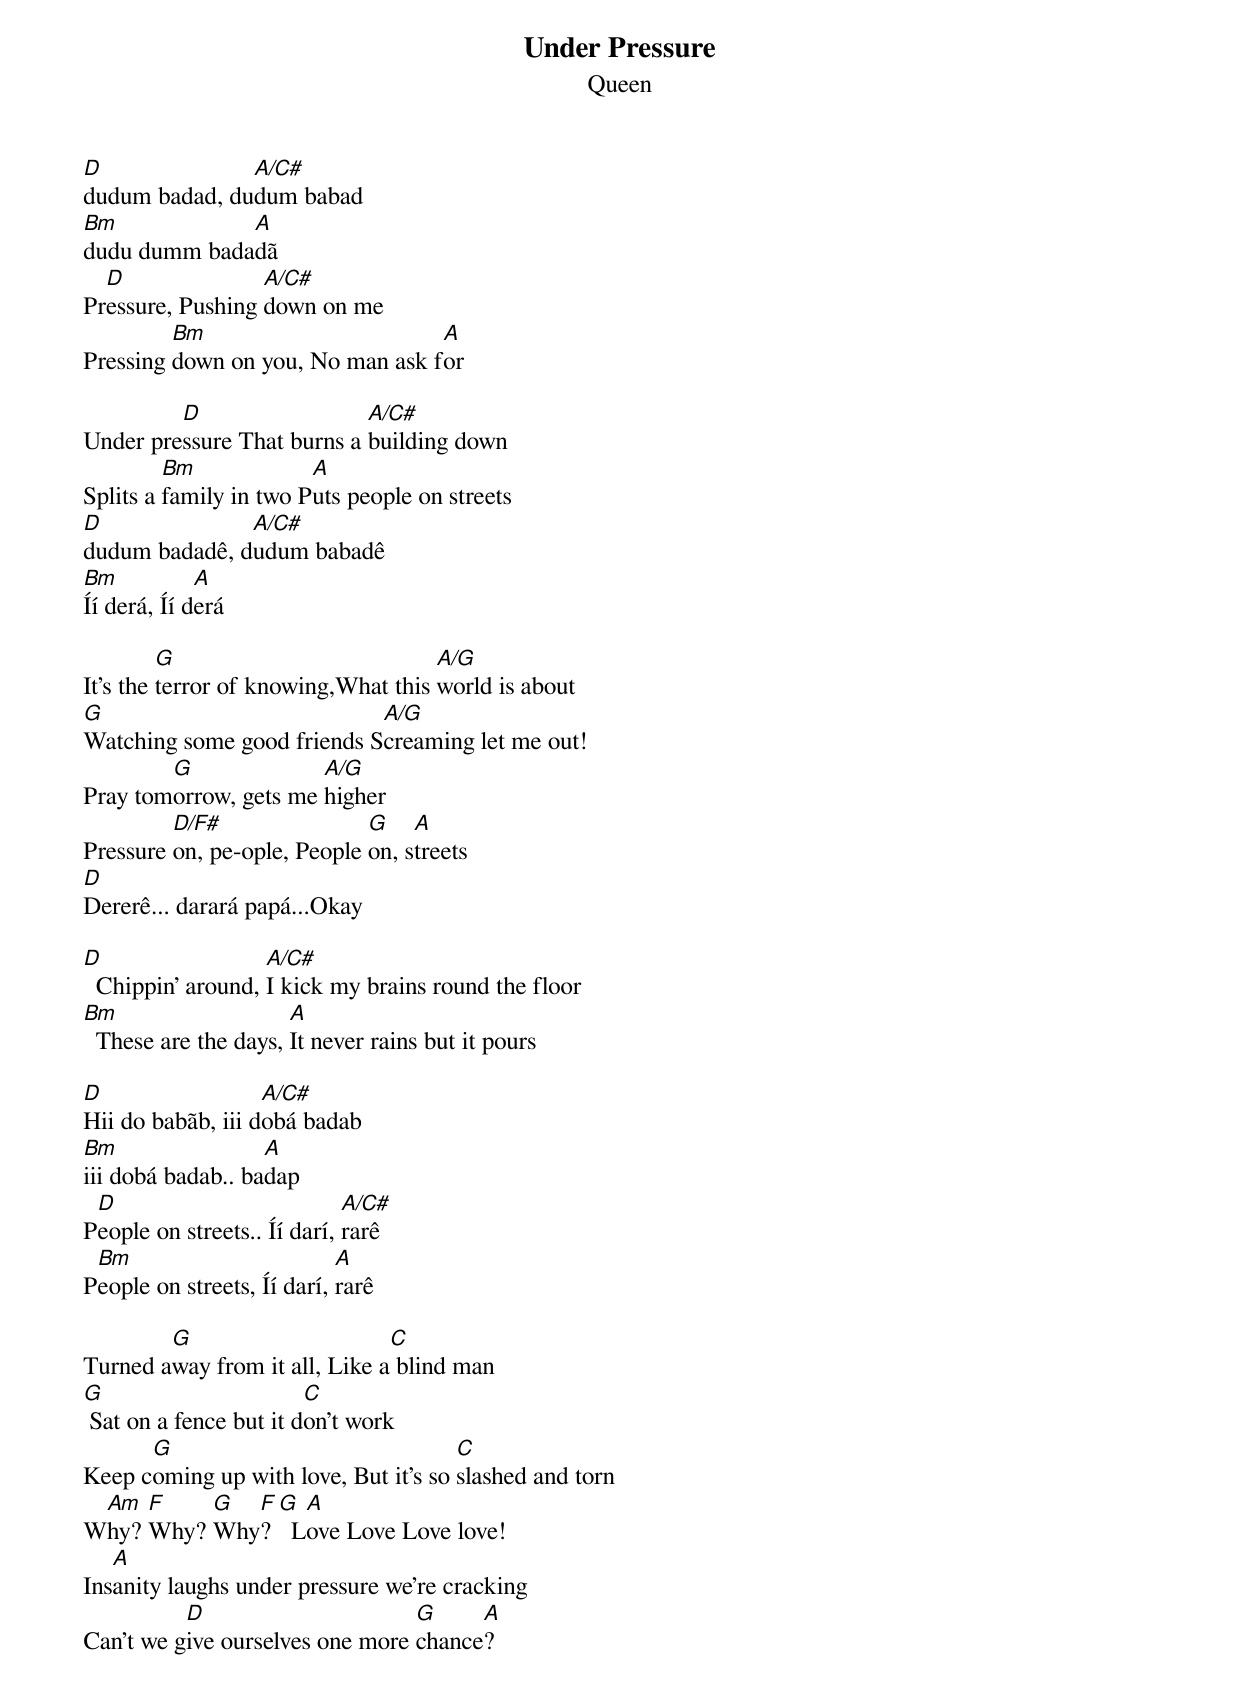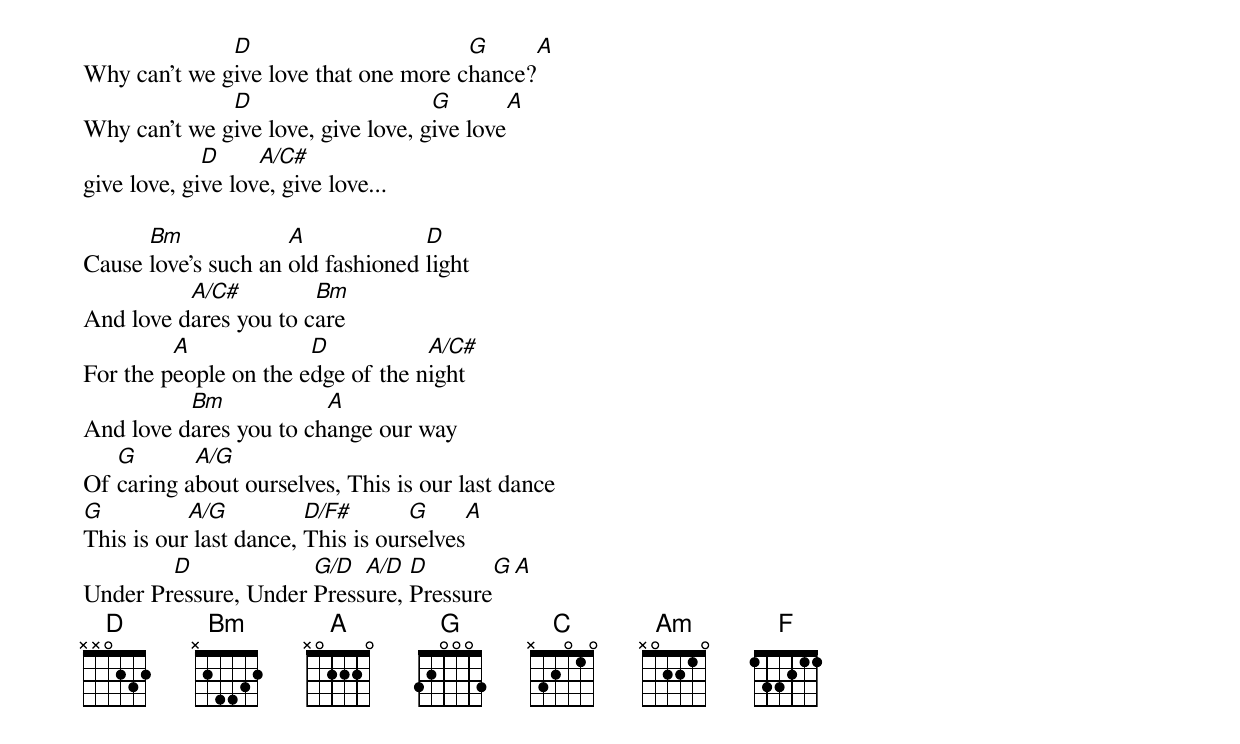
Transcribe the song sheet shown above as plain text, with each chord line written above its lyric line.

Under Pressure
Queen

D              A/C#
dudum badad, dudum babad
Bm            A
dudu dumm badadã
  D               A/C#
Pressure, Pushing down on me
         Bm                       A
Pressing down on you, No man ask for

         D                  A/C#
Under pressure That burns a building down
         Bm             A
Splits a family in two Puts people on streets
D              A/C#
dudum badadê, dudum babadê
Bm           A
Íí derá, Íí derá

         G                           A/G
It's the terror of knowing,What this world is about
G                           A/G
Watching some good friends Screaming let me out!
        G              A/G
Pray tomorrow, gets me higher
         D/F#                G    A
Pressure on, pe-ople, People on, streets
D
Dererê... darará papá...Okay

D                  A/C#
  Chippin' around, I kick my brains round the floor
Bm                    A
  These are the days, It never rains but it pours

D                  A/C#
Hii do babãb, iii dobá badab
Bm                 A
iii dobá badab.. badap
 D                           A/C#
People on streets.. Íí darí, rarê
 Bm                         A
People on streets, Íí darí, rarê

        G                      C
Turned away from it all, Like a blind man
G                       C
 Sat on a fence but it don't work
      G                               C
Keep coming up with love, But it's so slashed and torn
 Am  F    G  F G  A
Why? Why? Why?   Love Love Love love!
   A
Insanity laughs under pressure we're cracking
          D                      G     A
Can't we give ourselves one more chance?
              D                       G     A
Why can't we give love that one more chance?
              D                     G       A
Why can't we give love, give love, give love
             D     A/C#
give love, give love, give love...

      Bm             A             D
Cause love's such an old fashioned light
          A/C#         Bm
And love dares you to care
         A             D           A/C#
For the people on the edge of the night
          Bm            A
And love dares you to change our way
   G       A/G
Of caring about ourselves, This is our last dance
G          A/G          D/F#       G      A
This is our last dance, This is ourselves
        D             G/D  A/D  D       G  A
Under Pressure, Under Pressure, Pressure
